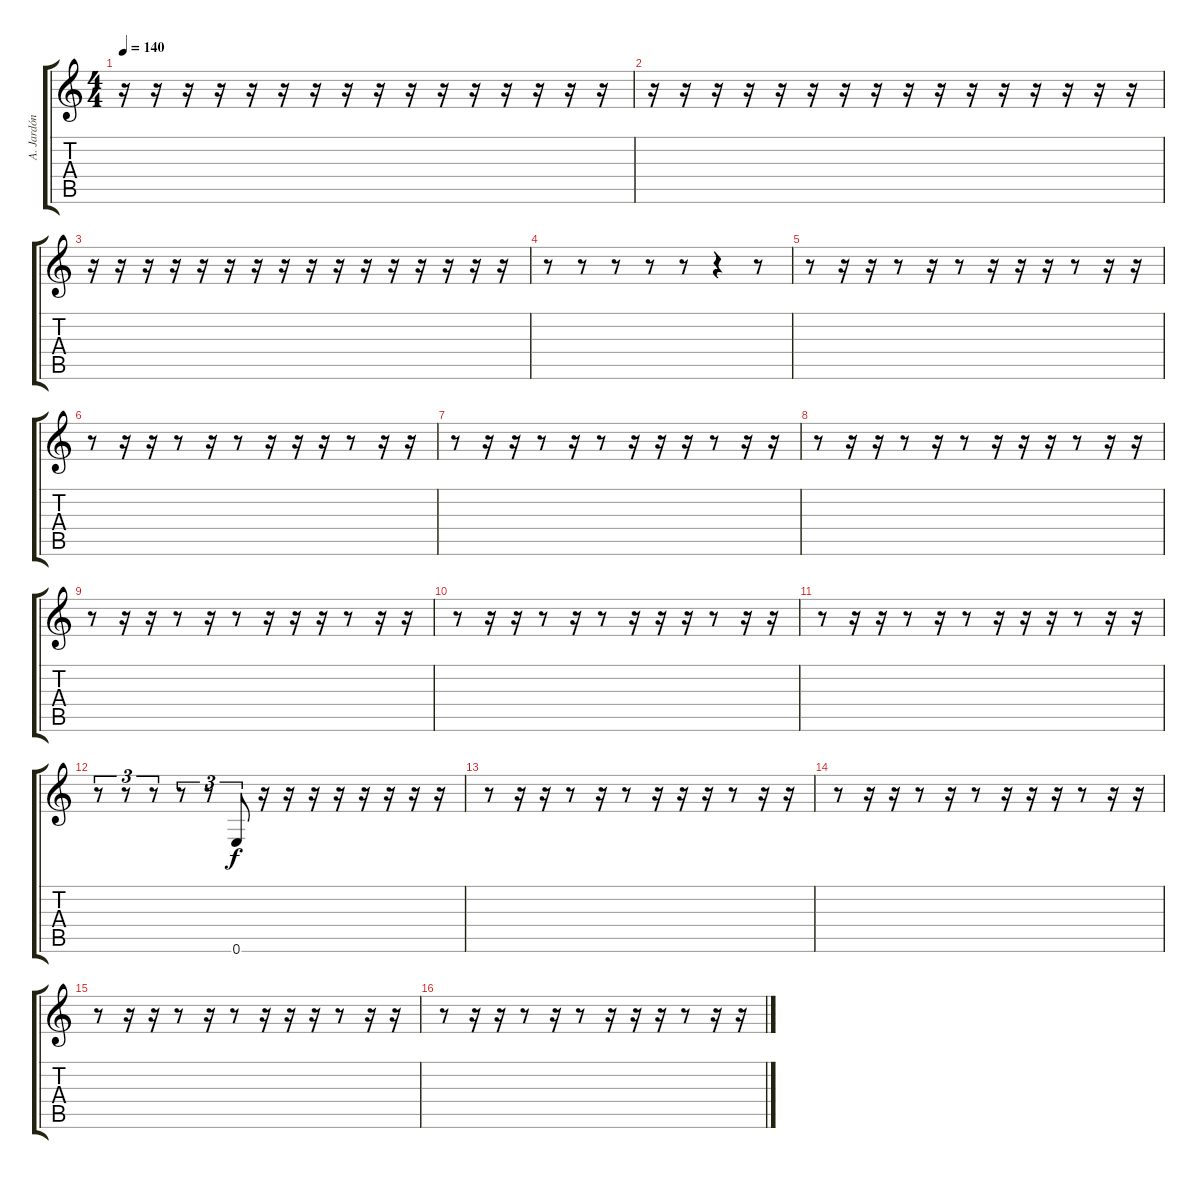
\track ("A. Jardón (Roberto García)" "A. Jardón ") {instrument electricbassfinger}
\staff {score tabs}
\tuning (E4 B3 G3 D3 A2 E2) {hide}
\ts (4 4)
\tempo 140
\clef g2
\ks c
r.16{dy f} r.16 r.16 r.16 r.16 r.16 r.16 r.16 r.16 r.16 r.16 r.16 r.16 r.16 r.16 r.16 |
r.16 r.16 r.16 r.16 r.16 r.16 r.16 r.16 r.16 r.16 r.16 r.16 r.16 r.16 r.16 r.16 |
r.16 r.16 r.16 r.16 r.16 r.16 r.16 r.16 r.16 r.16 r.16 r.16 r.16 r.16 r.16 r.16 |
r.8 r.8 r.8 r.8 r.8 r.4 r.8 |
r.8 r.16 r.16 r.8 r.16 r.8 r.16 r.16 r.16 r.8 r.16 r.16 |
r.8 r.16 r.16 r.8 r.16 r.8 r.16 r.16 r.16 r.8 r.16 r.16 |
r.8 r.16 r.16 r.8 r.16 r.8 r.16 r.16 r.16 r.8 r.16 r.16 |
r.8 r.16 r.16 r.8 r.16 r.8 r.16 r.16 r.16 r.8 r.16 r.16 |
r.8 r.16 r.16 r.8 r.16 r.8 r.16 r.16 r.16 r.8 r.16 r.16 |
r.8 r.16 r.16 r.8 r.16 r.8 r.16 r.16 r.16 r.8 r.16 r.16 |
r.8 r.16 r.16 r.8 r.16 r.8 r.16 r.16 r.16 r.8 r.16 r.16 |
r.8{tu (3 2)} r.8{tu (3 2)} r.8{tu (3 2)} r.8{tu (3 2)} r.8{tu (3 2)} 0.6.8{tu (3 2)} r.16 r.16 r.16 r.16 r.16 r.16 r.16 r.16 |
r.8 r.16 r.16 r.8 r.16 r.8 r.16 r.16 r.16 r.8 r.16 r.16 |
r.8 r.16 r.16 r.8 r.16 r.8 r.16 r.16 r.16 r.8 r.16 r.16 |
r.8 r.16 r.16 r.8 r.16 r.8 r.16 r.16 r.16 r.8 r.16 r.16 |
r.8 r.16 r.16 r.8 r.16 r.8 r.16 r.16 r.16 r.8 r.16 r.16
